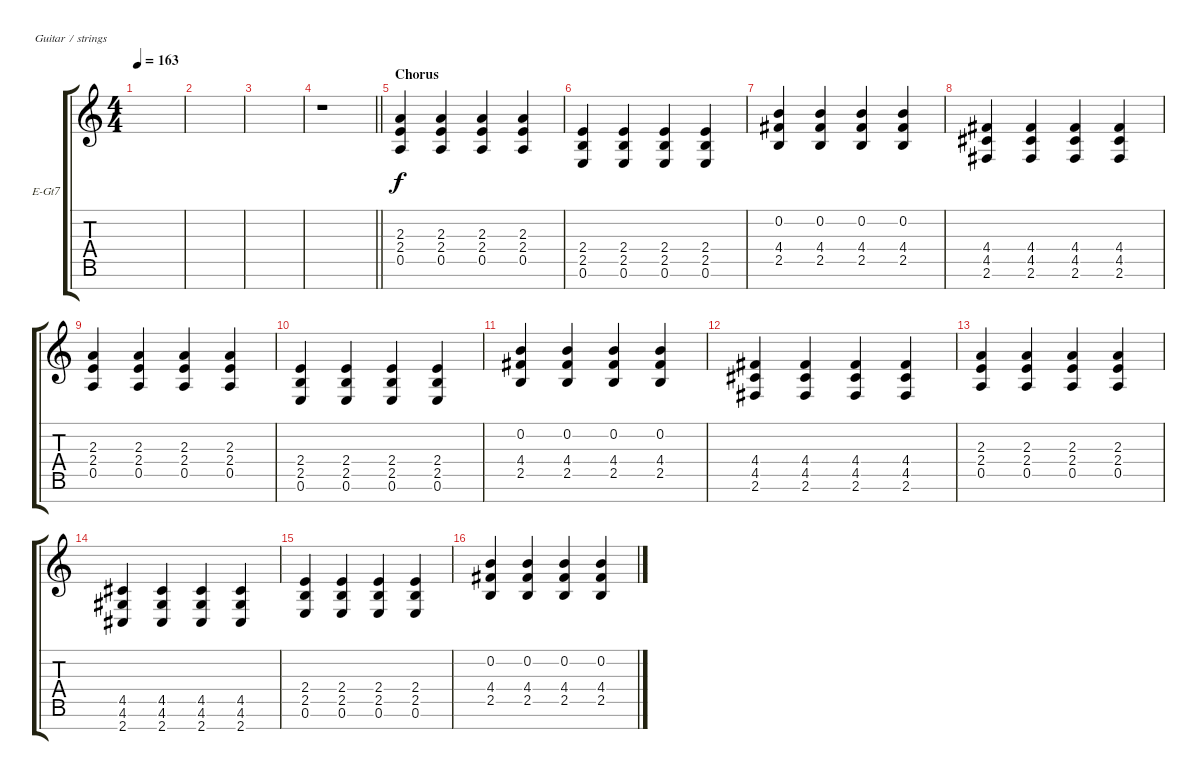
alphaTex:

\bracketExtendMode groupsimilarinstruments
\firstSystemTrackNameOrientation horizontal
\otherSystemsTrackNameOrientation horizontal
\track ("Electric Guitar" "E-Gt7") {instrument distortionguitar}
\staff {score tabs}
\tuning (E4 B3 G3 D3 A2 E2 B1)
\ts (4 4)
\tempo 163
\clef g2
\scale
0.333333
\ks c
|
\scale
0.333333 |
\scale
0.333333 |
\scale
0.333333
\barLineRight lightlight
r.1 |
\section ("" "Chorus")
\scale
0.333333 (2.3 2.4 0.5).4 (2.3 2.4 0.5).4 (2.3 2.4 0.5).4 (2.3 2.4 0.5).4 |
\scale
0.333333 (2.4 2.5 0.6).4 (2.4 2.5 0.6).4 (2.4 2.5 0.6).4 (2.4 2.5 0.6).4 |
\scale
0.333333 (0.2 4.4 2.5).4 (0.2 4.4 2.5).4 (0.2 4.4 2.5).4 (0.2 4.4 2.5).4 |
\scale
0.333333 (4.4 4.5 2.6).4 (4.4 4.5 2.6).4 (4.4 4.5 2.6).4 (4.4 4.5 2.6).4 |
\scale
0.333333 (2.3 2.4 0.5).4 (2.3 2.4 0.5).4 (2.3 2.4 0.5).4 (2.3 2.4 0.5).4 |
\scale
0.333333 (2.4 2.5 0.6).4 (2.4 2.5 0.6).4 (2.4 2.5 0.6).4 (2.4 2.5 0.6).4 |
\scale
0.333333 (0.2 4.4 2.5).4 (0.2 4.4 2.5).4 (0.2 4.4 2.5).4 (0.2 4.4 2.5).4 |
\scale
0.333333 (4.4 4.5 2.6).4 (4.4 4.5 2.6).4 (4.4 4.5 2.6).4 (4.4 4.5 2.6).4 |
\scale
0.333333 (2.3 2.4 0.5).4 (2.3 2.4 0.5).4 (2.3 2.4 0.5).4 (2.3 2.4 0.5).4 |
\scale
0.333333 (4.5 4.6 2.7).4 (4.5 4.6 2.7).4 (4.5 4.6 2.7).4 (4.5 4.6 2.7).4 |
\scale
0.333333 (2.4 2.5 0.6).4 (2.4 2.5 0.6).4 (2.4 2.5 0.6).4 (2.4 2.5 0.6).4 |
\scale
0.333333 (0.2 4.4 2.5).4 (0.2 4.4 2.5).4 (0.2 4.4 2.5).4 (0.2 4.4 2.5).4
